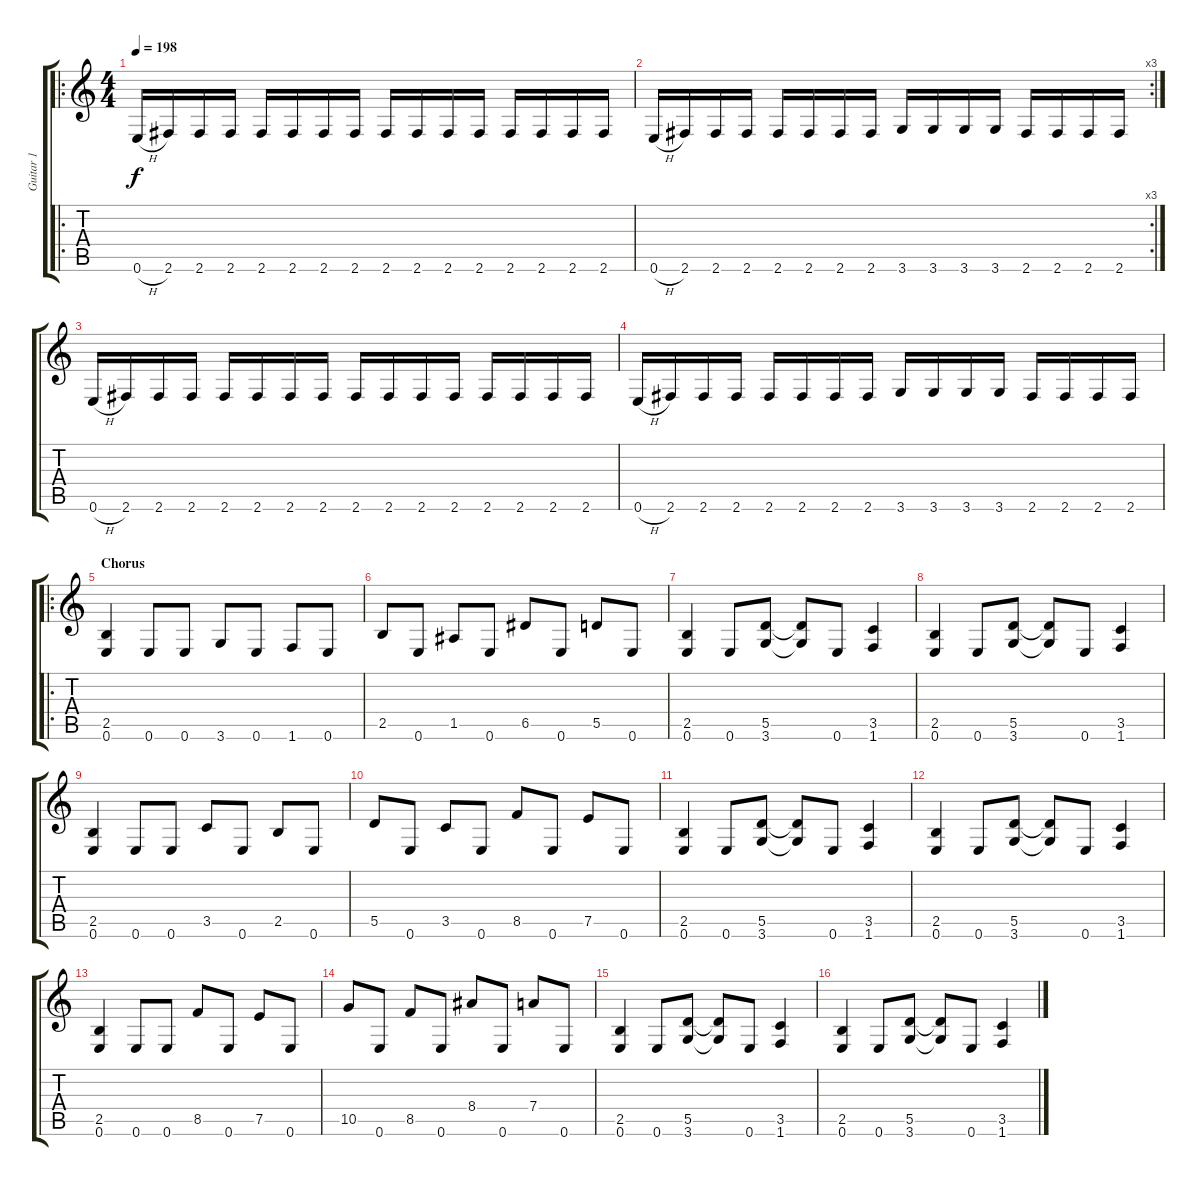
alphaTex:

\track ("Guitar 1" "Guitar 1") {instrument distortionguitar}
\staff {score tabs}
\tuning (E4 B3 G3 D3 A2 E2) {hide}
\ro
\ts (4 4)
\tempo 198
\clef g2
\ks c
0.6{h}.16{dy f} 2.6.16 2.6.16 2.6.16 2.6.16 2.6.16 2.6.16 2.6.16 2.6.16 2.6.16 2.6.16 2.6.16 2.6.16 2.6.16 2.6.16 2.6.16 |
\rc 3
0.6{h}.16 2.6.16 2.6.16 2.6.16 2.6.16 2.6.16 2.6.16 2.6.16 3.6.16 3.6.16 3.6.16 3.6.16 2.6.16 2.6.16 2.6.16 2.6.16 |
0.6{h}.16 2.6.16 2.6.16 2.6.16 2.6.16 2.6.16 2.6.16 2.6.16 2.6.16 2.6.16 2.6.16 2.6.16 2.6.16 2.6.16 2.6.16 2.6.16 |
0.6{h}.16 2.6.16 2.6.16 2.6.16 2.6.16 2.6.16 2.6.16 2.6.16 3.6.16 3.6.16 3.6.16 3.6.16 2.6.16 2.6.16 2.6.16 2.6.16 |
\ro
\section ("" "Chorus")
(2.5 0.6).4 0.6.8 0.6.8 3.6.8 0.6.8 1.6.8 0.6.8 |
2.5.8 0.6.8 1.5.8 0.6.8 6.5.8 0.6.8 5.5.8 0.6.8 |
(2.5 0.6).4 0.6.8 (5.5 3.6).8 (5.5{t} 3.6{t}).8 0.6.8 (3.5 1.6).4 |
(2.5 0.6).4 0.6.8 (5.5 3.6).8 (5.5{t} 3.6{t}).8 0.6.8 (3.5 1.6).4 |
(2.5 0.6).4 0.6.8 0.6.8 3.5.8 0.6.8 2.5.8 0.6.8 |
5.5.8 0.6.8 3.5.8 0.6.8 8.5.8 0.6.8 7.5.8 0.6.8 |
(2.5 0.6).4 0.6.8 (5.5 3.6).8 (5.5{t} 3.6{t}).8 0.6.8 (3.5 1.6).4 |
(2.5 0.6).4 0.6.8 (5.5 3.6).8 (5.5{t} 3.6{t}).8 0.6.8 (3.5 1.6).4 |
(2.5 0.6).4 0.6.8 0.6.8 8.5.8 0.6.8 7.5.8 0.6.8 |
10.5.8 0.6.8 8.5.8 0.6.8 8.4.8 0.6.8 7.4.8 0.6.8 |
(2.5 0.6).4 0.6.8 (5.5 3.6).8 (5.5{t} 3.6{t}).8 0.6.8 (3.5 1.6).4 |
(2.5 0.6).4 0.6.8 (5.5 3.6).8 (5.5{t} 3.6{t}).8 0.6.8 (3.5 1.6).4
